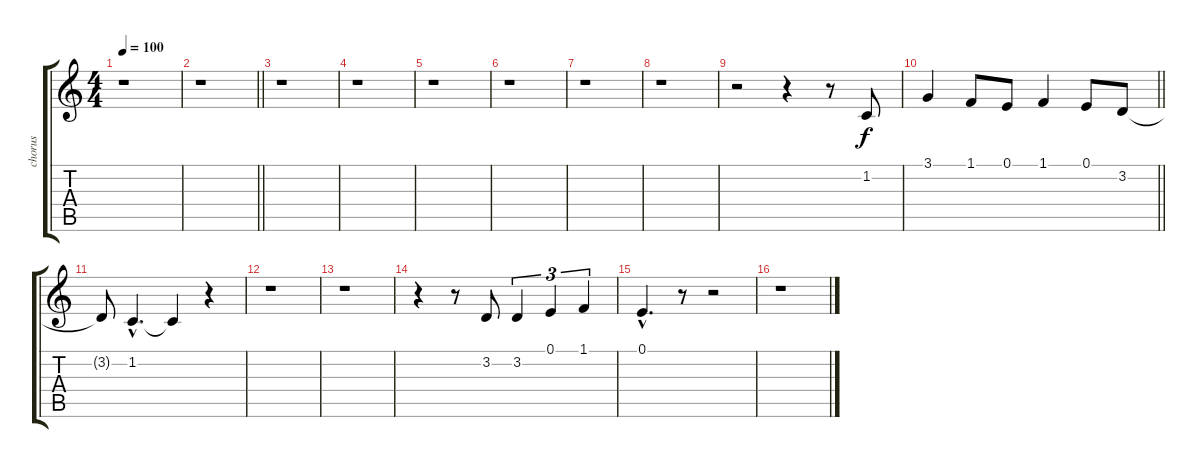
\track ("chorus" "chorus") {instrument voiceoohs}
\staff {score tabs}
\tuning (E4 B3 G3 D3 A2 E2) {hide}
\ts (4 4)
\tempo 100
\clef g2
\ks c
r.1{dy f} |
\barLineRight lightlight
r.1 |
r.1 |
r.1 |
r.1 |
r.1 |
r.1 |
r.1 |
r.2 r.4 r.8 1.2.8 |
\barLineRight lightlight
3.1.4 1.1.8 0.1.8 1.1.4 0.1.8 3.2.8 |
3.2{t}.8 1.2{hac}.4{d} 1.2{t}.4 r.4 |
r.1 |
r.1 |
r.4 r.8 3.2.8 3.2.4{tu (3 2)} 0.1.4{tu (3 2)} 1.1.4{tu (3 2)} |
0.1{hac}.4{d} r.8 r.2 |
r.1
